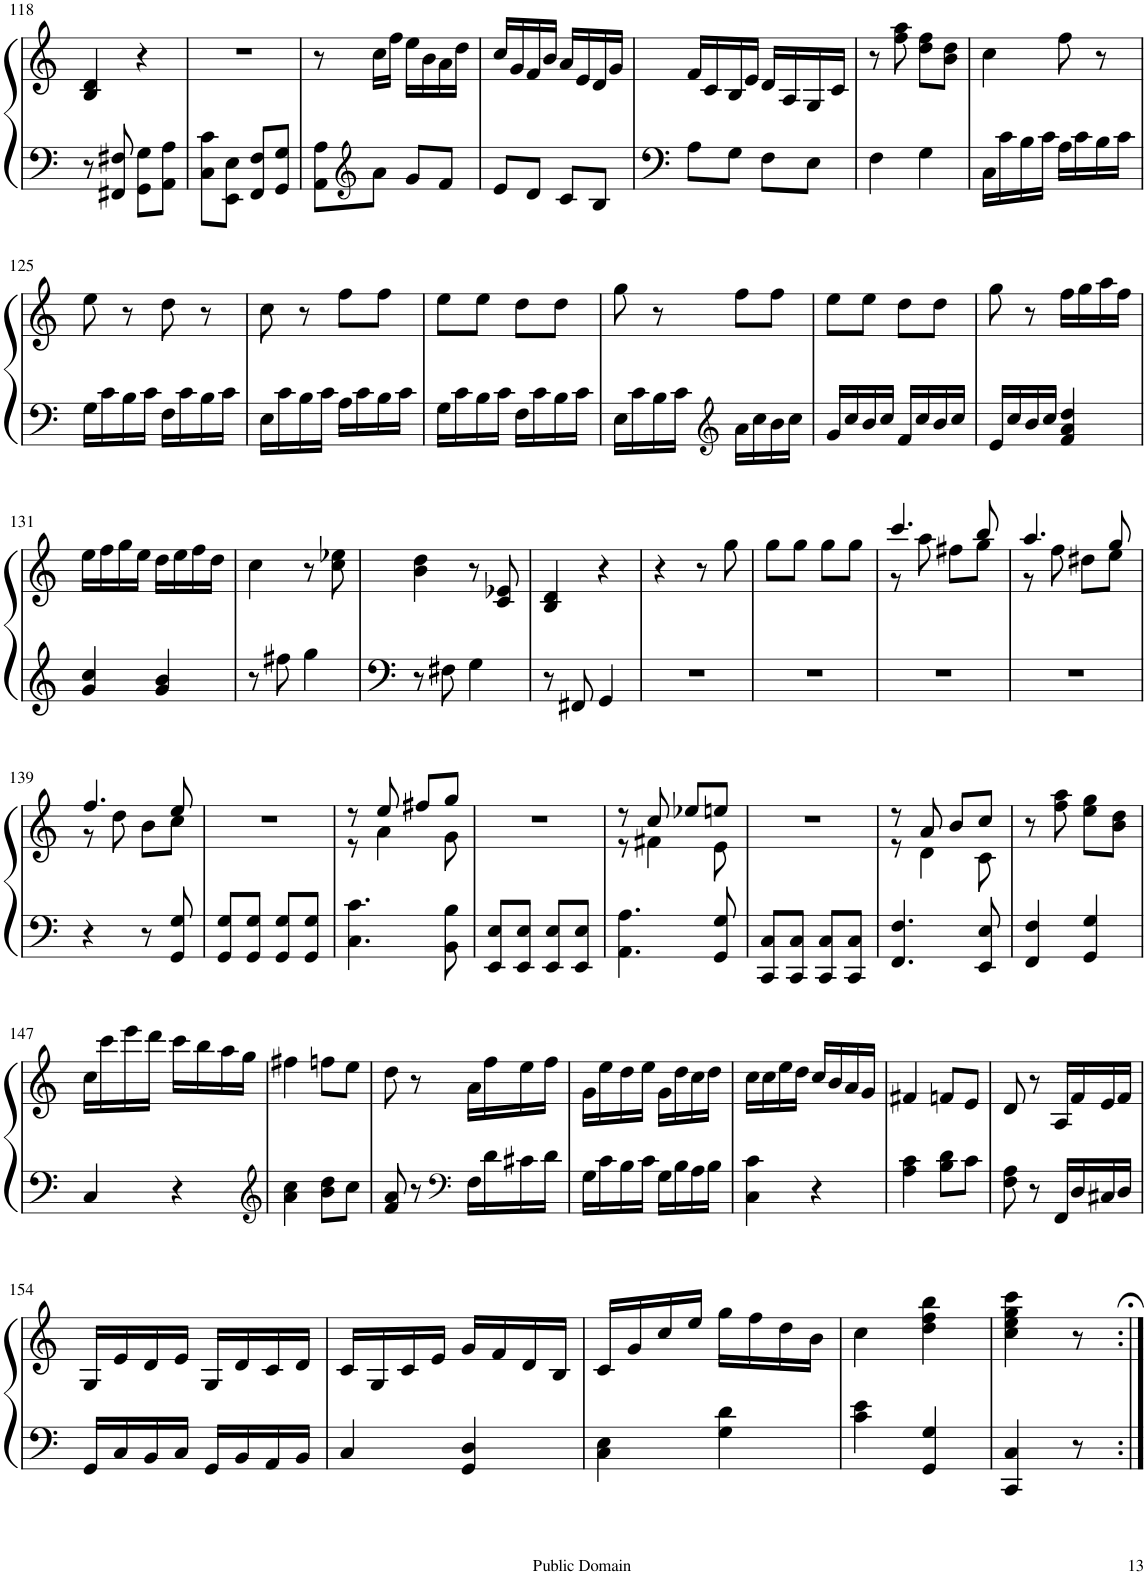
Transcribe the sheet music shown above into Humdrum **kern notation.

**kern	**kern
*part1	*part1
*staff2	*staff1
*I"Piano	*
*I'Pno.	*
!!LO:PB:g=z
*clefF4	*clefF4
*k[]	*k[]
*M2/4	*M2/4
=118	=118
8r	4B/ 4d/
8FF#X/ 8F#X/	.
8GG\ 8G\L	4r
8AA\ 8A\J	.
=119	=119
8C\ 8c\L	2r
8EE\ 8E\J	.
8FF/ 8F/L	.
8GG/ 8G/J	.
=120	=120
8AA\ 8A\L	8r
*clefG2	*
8a\J	16cc\LL
.	16ff\JJ
8g/L	16ee\LL
.	16b\
8f/J	16a\
.	16dd\JJ
=121	=121
8e/L	16cc/LL
.	16g/
8d/J	16f/
.	16b/JJ
8c/L	16a/LL
.	16e/
8B/J	16d/
.	16g/JJ
=122	=122
8A\L	16f/LL
.	16c/
8G\J	16B/
.	16e/JJ
8F\L	16d/LL
.	16A/
8E\J	16G/
.	16c/JJ
=123	=123
4F\	8r
.	8ff\ 8aa\
4G\	8dd\ 8ff\L
.	8b\ 8dd\J
=124	=124
16C\LL	4cc\
16c\	.
16B\	.
16c\JJ	.
16A\LL	8ff\
16c\	.
16B\	8r
16c\JJ	.
!!LO:LB:g=z
=125	=125
16G\LL	8ee\
16c\	.
16B\	8r
16c\JJ	.
16F\LL	8dd\
16c\	.
16B\	8r
16c\JJ	.
=126	=126
16E\LL	8cc\
16c\	.
16B\	8r
16c\JJ	.
16A\LL	8ff\L
16c\	.
16B\	8ff\J
16c\JJ	.
=127	=127
16G\LL	8ee\L
16c\	.
16B\	8ee\J
16c\JJ	.
16F\LL	8dd\L
16c\	.
16B\	8dd\J
16c\JJ	.
=128	=128
16E\LL	8gg\
16c\	.
16B\	8r
16c\JJ	.
*clefG2	*
16a\LL	8ff\L
16cc\	.
16b\	8ff\J
16cc\JJ	.
=129	=129
16g/LL	8ee\L
16cc/	.
16b/	8ee\J
16cc/JJ	.
16f/LL	8dd\L
16cc/	.
16b/	8dd\J
16cc/JJ	.
=130	=130
16e/LL	8gg\
16cc/	.
16b/	8r
16cc/JJ	.
4f/ 4a/ 4dd/	16ff\LL
.	16gg\
.	16aa\
.	16ff\JJ
!!LO:LB:g=z
=131	=131
4g/ 4cc/	16ee\LL
.	16ff\
.	16gg\
.	16ee\JJ
4g/ 4b/	16dd\LL
.	16ee\
.	16ff\
.	16dd\JJ
=132	=132
8r	4cc\
8ff#X\	.
4gg\	8r
.	8cc\ 8ee-X\
=133	=133
8r	4b\ 4dd\
8F#X\	.
4G\	8r
.	8c/ 8e-X/
=134	=134
8r	4B/ 4d/
8FF#X/	.
4GG/	4r
=135	=135
2r	4r
.	8r
.	8gg\
=136	=136
2r	8gg\L
.	8gg\J
.	8gg\L
.	8gg\J
=137	=137
*	*^
2r	4.ccc/	8r
.	.	8aa\
.	.	8ff#X\L
.	8bb/	8gg\J
=138	=138	=138
2r	4.aa/	8r
.	.	8ff\
.	.	8dd#X\L
.	8gg/	8ee\J
!!LO:LB:g=z	!!
=139	=139	=139
4r	4.ff/	8r
.	.	8dd\
8r	.	8b\L
8GG/ 8G/	8ee/	8cc\J
*	*v	*v
=140	=140
8GG/ 8G/L	2r
8GG/ 8G/J	.
8GG/ 8G/L	.
8GG/ 8G/J	.
=141	=141
*	*^
4.C\ 4.c\	8r	8r
.	8ee/	4a\
.	8ff#X/L	.
8BB\ 8B\	8gg/J	8g\
*	*v	*v
=142	=142
8EE/ 8E/L	2r
8EE/ 8E/J	.
8EE/ 8E/L	.
8EE/ 8E/J	.
=143	=143
*	*^
4.AA\ 4.A\	8r	8r
.	8cc/	4f#X\
.	8ee-X/L	.
8GG/ 8G/	8een/J	8e\
*	*v	*v
=144	=144
8CC/ 8C/L	2r
8CC/ 8C/J	.
8CC/ 8C/L	.
8CC/ 8C/J	.
=145	=145
*	*^
4.FF/ 4.F/	8r	8r
.	8a/	4d\
.	8b/L	.
8EE/ 8E/	8cc/J	8c\
*	*v	*v
=146	=146
4FF/ 4F/	8r
.	8ff\ 8aa\
4GG/ 4G/	8ee\ 8gg\L
.	8b\ 8dd\J
!!LO:LB:g=z
=147	=147
4C/	16cc\LL
.	16ccc\
.	16eee\
.	16ddd\JJ
4r	16ccc\LL
.	16bb\
.	16aa\
.	16gg\JJ
=148	=148
*clefG2	*
4a\ 4cc\	4ff#X\
8b\ 8dd\L	8ffn\L
8cc\J	8ee\J
=149	=149
8f/ 8a/	8dd\
8r	8r
*clefF4	*
16F\LL	16a\LL
16d\	16ff\
16c#X\	16ee\
16d\JJ	16ff\JJ
=150	=150
16G\LL	16g\LL
16c\	16ee\
16B\	16dd\
16c\JJ	16ee\JJ
16G\LL	16g\LL
16B\	16dd\
16A\	16cc\
16B\JJ	16dd\JJ
=151	=151
4C\ 4c\	16cc\LL
.	16cc\
.	16ee\
.	16dd\JJ
4r	16cc/LL
.	16b/
.	16a/
.	16g/JJ
=152	=152
4A\ 4c\	4f#X/
8B\ 8d\L	8fn/L
8c\J	8e/J
=153	=153
8F\ 8A\	8d/
8r	8r
16FF/LL	16A/LL
16D/	16f/
16C#X/	16e/
16D/JJ	16f/JJ
!!LO:LB:g=z
=154	=154
16GG/LL	16G/LL
16C/	16e/
16BB/	16d/
16C/JJ	16e/JJ
16GG/LL	16G/LL
16BB/	16d/
16AA/	16c/
16BB/JJ	16d/JJ
=155	=155
4C/	16c/LL
.	16G/
.	16c/
.	16e/JJ
4GG/ 4D/	16g/LL
.	16f/
.	16d/
.	16B/JJ
=156	=156
4C\ 4E\	16c/LL
.	16g/
.	16cc/
.	16ee/JJ
4G\ 4d\	16gg\LL
.	16ff\
.	16dd\
.	16b\JJ
=157	=157
4c\ 4e\	4cc\
4GG/ 4G/	4dd\ 4ff\ 4bb\
=158	=158
4CC/ 4C/	4cc\ 4ee\ 4gg\ 4ccc\
8r	8r
=:|!	=:|!
*-	*-
